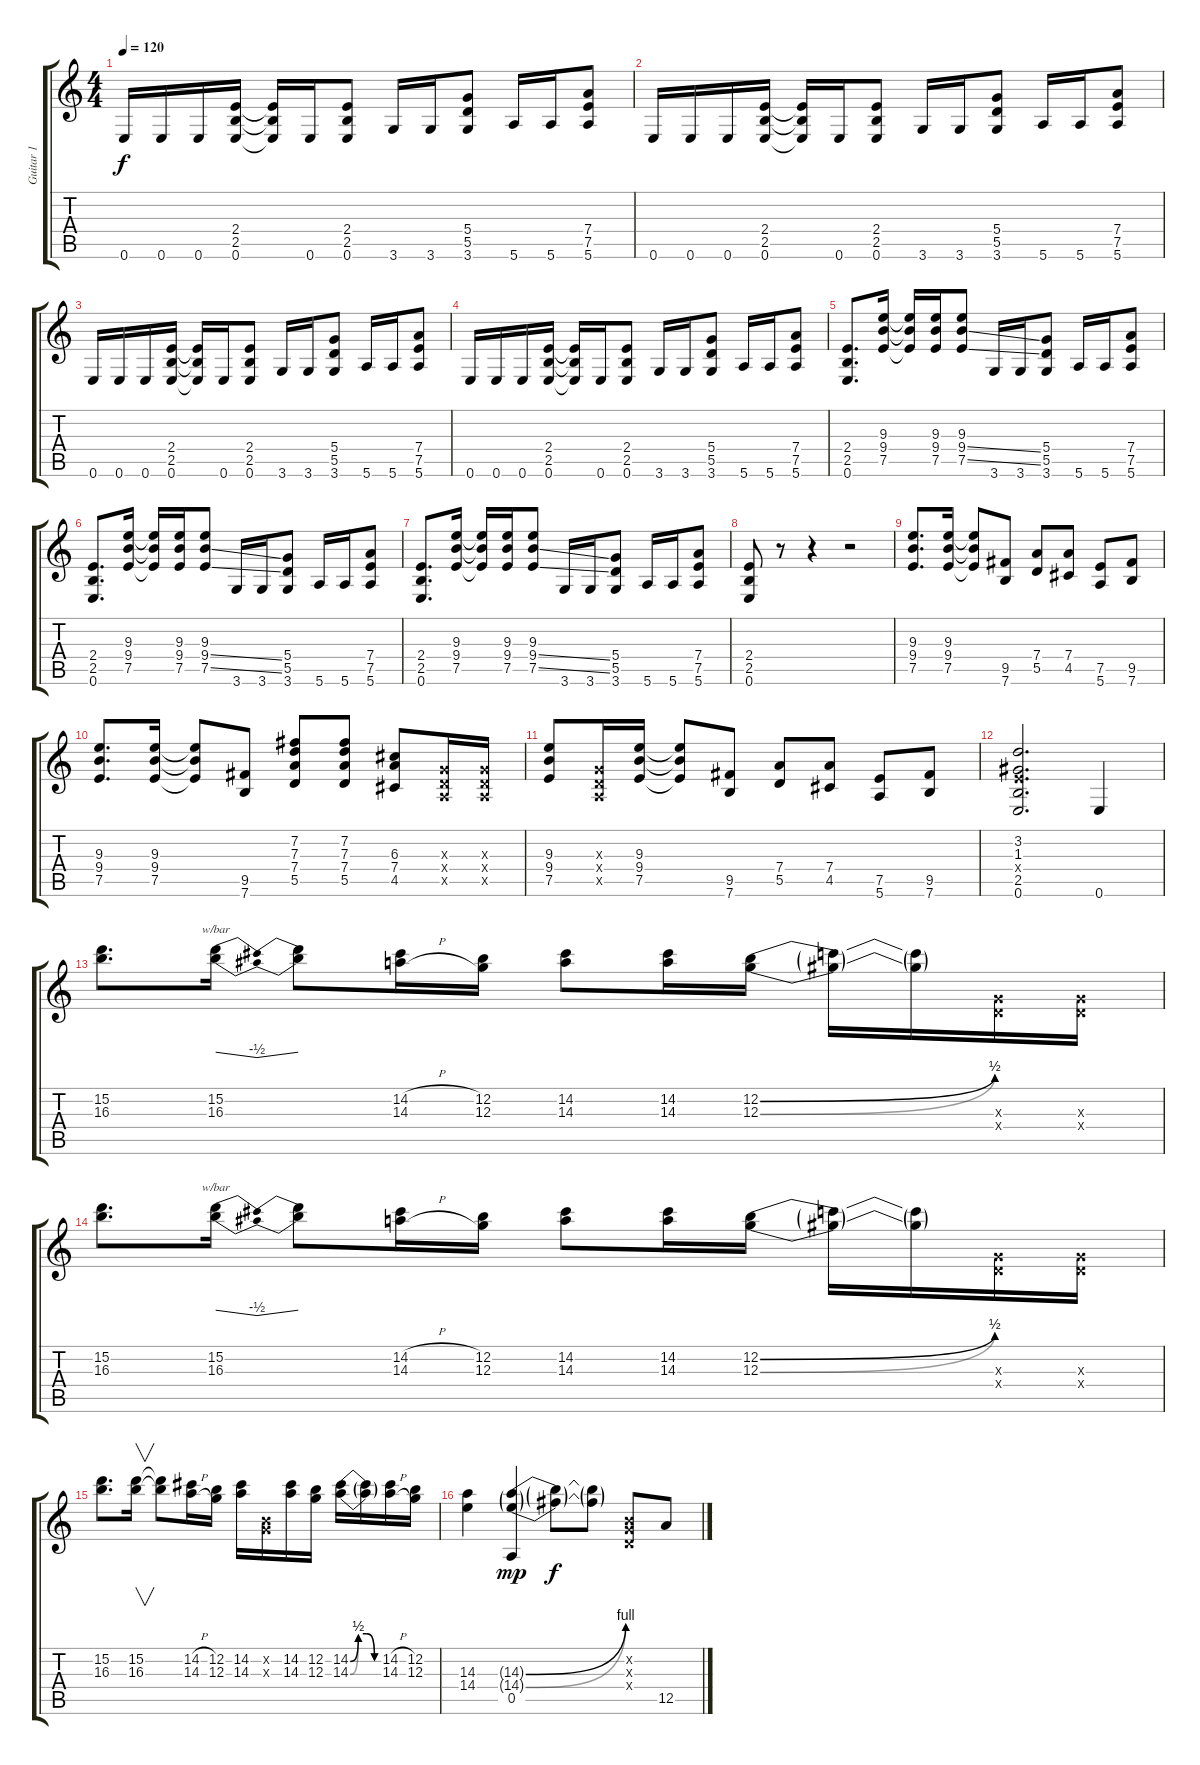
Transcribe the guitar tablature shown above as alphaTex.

\track ("Guitar 1" "Guitar 1") {instrument distortionguitar}
\staff {score tabs}
\tuning (E4 B3 G3 D3 A2 E2) {hide}
\ts (4 4)
\tempo 120
\clef g2
\ks c
0.6.16{dy f} 0.6.16 0.6.16 (2.4 2.5 0.6).16 (2.4{t} 2.5{t} 0.6{t}).16 0.6.16 (2.4 2.5 0.6).8 3.6.16 3.6.16 (5.4 5.5 3.6).8 5.6.16 5.6.16 (7.4 7.5 5.6).8 |
0.6.16 0.6.16 0.6.16 (2.4 2.5 0.6).16 (2.4{t} 2.5{t} 0.6{t}).16 0.6.16 (2.4 2.5 0.6).8 3.6.16 3.6.16 (5.4 5.5 3.6).8 5.6.16 5.6.16 (7.4 7.5 5.6).8 |
0.6.16 0.6.16 0.6.16 (2.4 2.5 0.6).16 (2.4{t} 2.5{t} 0.6{t}).16 0.6.16 (2.4 2.5 0.6).8 3.6.16 3.6.16 (5.4 5.5 3.6).8 5.6.16 5.6.16 (7.4 7.5 5.6).8 |
0.6.16 0.6.16 0.6.16 (2.4 2.5 0.6).16 (2.4{t} 2.5{t} 0.6{t}).16 0.6.16 (2.4 2.5 0.6).8 3.6.16 3.6.16 (5.4 5.5 3.6).8 5.6.16 5.6.16 (7.4 7.5 5.6).8 |
(2.4 2.5 0.6).8{d} (9.3 9.4 7.5).16 (9.3{t} 9.4{t} 7.5{t}).16 (9.3 9.4 7.5).16 (9.3 9.4{ss} 7.5{ss}).8 3.6.16 3.6.16 (5.4 5.5 3.6).8 5.6.16 5.6.16 (7.4 7.5 5.6).8 |
(2.4 2.5 0.6).8{d} (9.3 9.4 7.5).16 (9.3{t} 9.4{t} 7.5{t}).16 (9.3 9.4 7.5).16 (9.3 9.4{ss} 7.5{ss}).8 3.6.16 3.6.16 (5.4 5.5 3.6).8 5.6.16 5.6.16 (7.4 7.5 5.6).8 |
(2.4 2.5 0.6).8{d} (9.3 9.4 7.5).16 (9.3{t} 9.4{t} 7.5{t}).16 (9.3 9.4 7.5).16 (9.3 9.4{ss} 7.5{ss}).8 3.6.16 3.6.16 (5.4 5.5 3.6).8 5.6.16 5.6.16 (7.4 7.5 5.6).8 |
(2.4 2.5 0.6).8 r.8 r.4 r.2 |
(9.3 9.4 7.5).8{d} (9.3 9.4 7.5).16 (9.3{t} 9.4{t} 7.5{t}).8 (9.5 7.6).8 (7.4 5.5).8 (7.4 4.5).8 (7.5 5.6).8 (9.5 7.6).8 |
(9.3 9.4 7.5).8{d} (9.3 9.4 7.5).16 (9.3{t} 9.4{t} 7.5{t}).8 (9.5 7.6).8 (7.2 7.3 7.4 5.5).8 (7.2 7.3 7.4 5.5).8 (6.3 7.4 4.5).8 (0.3{x} 0.4{x} 0.5{x}).16 (0.3{x} 0.4{x} 0.5{x}).16 |
(9.3 9.4 7.5).8 (0.3{x} 0.4{x} 0.5{x}).16 (9.3 9.4 7.5).16 (9.3{t} 9.4{t} 7.5{t}).8 (9.5 7.6).8 (7.4 5.5).8 (7.4 4.5).8 (7.5 5.6).8 (9.5 7.6).8 |
(3.2 1.3 2.4{x} 2.5 0.6).2{d} 0.6.4 |
(15.2 16.3).8{d} (15.2 16.3).16{tbe (dip default 0 0 30 -2 60 0)} (15.2{t} 16.3{t}).8 (14.2{h} 14.3{h}).16 (12.2 12.3).16 (14.2 14.3).8 (14.2 14.3).16 (12.2{be (bend 0 0 60 2)} 12.3{be (bend 0 0 60 2)}).16 (12.2{t} 12.3{t}).16 (12.2{t} 12.3{t}).16 (0.3{x} 0.4{x}).16 (0.3{x} 0.4{x}).16 |
(15.2 16.3).8{d} (15.2 16.3).16{tbe (dip default 0 0 30 -2 60 0)} (15.2{t} 16.3{t}).8 (14.2{h} 14.3{h}).16 (12.2 12.3).16 (14.2 14.3).8 (14.2 14.3).16 (12.2{be (bend 0 0 60 2)} 12.3{be (bend 0 0 60 2)}).16 (12.2{t} 12.3{t}).16 (12.2{t} 12.3{t}).16 (0.3{x} 0.4{x}).16 (0.3{x} 0.4{x}).16 |
(15.2 16.3).8{d} (15.2 16.3).16{v} (15.2{t} 16.3{t}).8 (14.2{h} 14.3{h}).16 (12.2 12.3).16 (14.2 14.3).16 (0.2{x} 0.3{x}).16 (14.2 14.3).16 (12.2 12.3).16 (14.2{be (custom 0 0 15 2 30 2 45 0 60 0)} 14.3{be (custom 0 0 15 2 30 2 45 0 60 0)}).16 (14.2{t} 14.3{t}).16 (14.2{h} 14.3{h}).16 (12.2 12.3).16 |
(14.3 14.4).4 (14.3{be (bend 0 0 60 4) g} 14.4{be (bend 0 0 60 4) g} 0.5).4{dy mp} (14.3{t} 14.4{t}).8{dy f} (14.3{t} 14.4{t}).8 (0.2{x} 0.3{x} 0.4{x}).8 12.5.8
